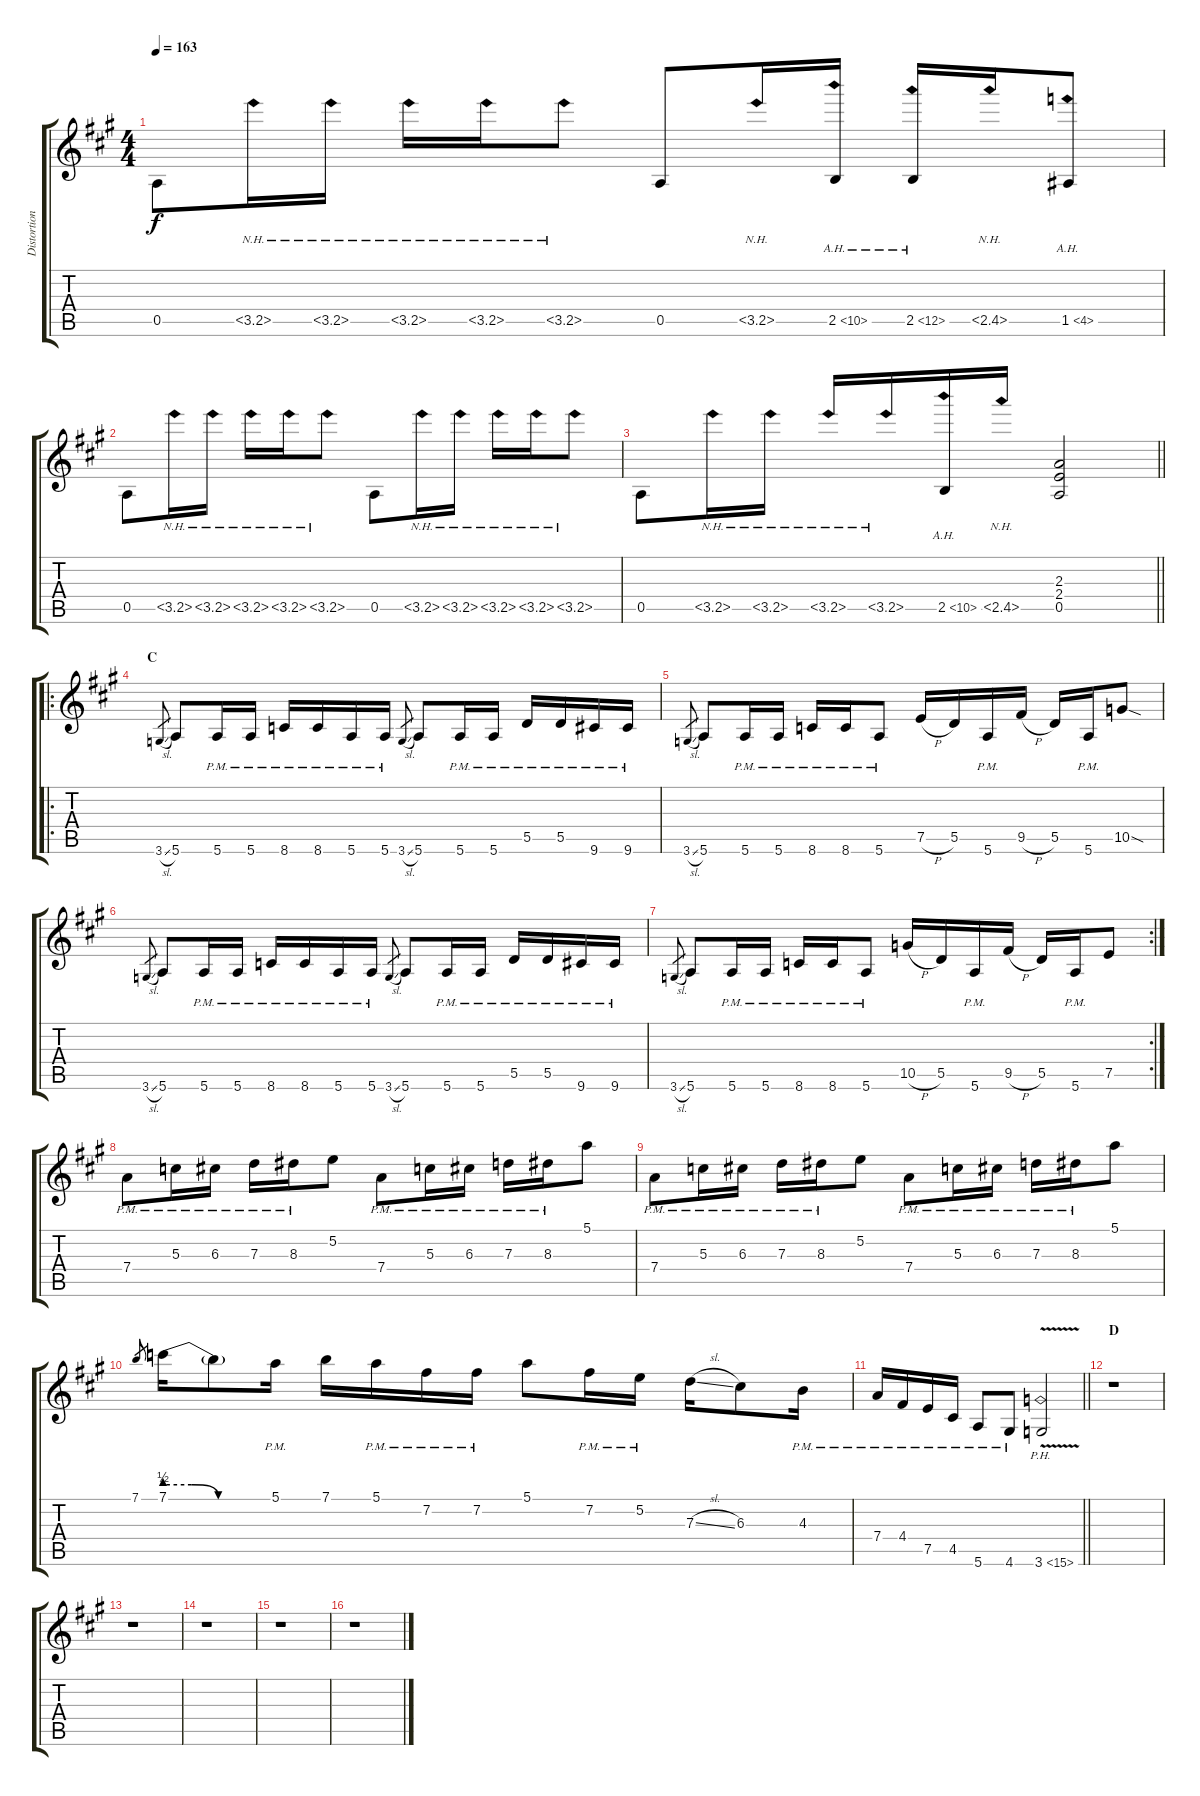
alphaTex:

\track ("Distortion" "Distortion") {instrument distortionguitar}
\staff {score tabs}
\tuning (E4 B3 G3 D3 A2 E2) {hide}
\ts (4 4)
\tempo 163
\clef g2
\ks a
0.5.8{dy f} 3.5{nh}.16 3.5{nh}.16 3.5{nh}.16 3.5{nh}.16 3.5{nh}.8 0.5.8 3.5{nh}.16 2.5{ah 8}.16 2.5{ah 10}.16 2.5{nh}.16 1.5{ah 3}.8 |
0.5.8 3.5{nh}.16 3.5{nh}.16 3.5{nh}.16 3.5{nh}.16 3.5{nh}.8 0.5.8 3.5{nh}.16 3.5{nh}.16 3.5{nh}.16 3.5{nh}.16 3.5{nh}.8 |
\barLineRight lightlight
0.5.8 3.5{nh}.16 3.5{nh}.16 3.5{nh}.16 3.5{nh}.16 2.5{ah 8}.16 2.5{nh}.16 (2.3 2.4 0.5).2 |
\ro
\section ("" "C")
3.6{sl}.8{gr} 5.6.8 5.6{pm}.16 5.6{pm}.16 8.6{pm}.16 8.6{pm}.16 5.6{pm}.16 5.6{pm}.16 3.6{sl}.8{gr} 5.6.8 5.6{pm}.16 5.6{pm}.16 5.5{pm}.16 5.5{pm}.16 9.6{pm}.16 9.6{pm}.16 |
3.6{sl}.8{gr} 5.6.8 5.6{pm}.16 5.6{pm}.16 8.6{pm}.16 8.6{pm}.16 5.6{pm}.8 7.5{h}.16 5.5.16 5.6{pm}.16 9.5{h}.16 5.5.16 5.6{pm}.16 10.5{sod}.8 |
3.6{sl}.8{gr} 5.6.8 5.6{pm}.16 5.6{pm}.16 8.6{pm}.16 8.6{pm}.16 5.6{pm}.16 5.6{pm}.16 3.6{sl}.8{gr} 5.6.8 5.6{pm}.16 5.6{pm}.16 5.5{pm}.16 5.5{pm}.16 9.6{pm}.16 9.6{pm}.16 |
\rc 2
3.6{sl}.8{gr} 5.6.8 5.6{pm}.16 5.6{pm}.16 8.6{pm}.16 8.6{pm}.16 5.6{pm}.8 10.5{h}.16 5.5.16 5.6{pm}.16 9.5{h}.16 5.5.16 5.6{pm}.16 7.5.8 |
7.4{pm}.8 5.3{pm}.16 6.3{pm}.16 7.3{pm}.16 8.3{pm}.16 5.2.8 7.4{pm}.8 5.3{pm}.16 6.3{pm}.16 7.3{pm}.16 8.3{pm}.16 5.1.8 |
7.4{pm}.8 5.3{pm}.16 6.3{pm}.16 7.3{pm}.16 8.3{pm}.16 5.2.8 7.4{pm}.8 5.3{pm}.16 6.3{pm}.16 7.3{pm}.16 8.3{pm}.16 5.1.8 |
7.1.8{gr} 7.1{be (custom 0 2 15 2 30 0 60 0)}.16 7.1{t}.8 5.1{pm}.16 7.1.16 5.1{pm}.16 7.2{pm}.16 7.2{pm}.16 5.1.8 7.2{pm}.16 5.2{pm}.16 7.3{sl}.16 6.3.8 4.3{pm}.16 |
\barLineRight lightlight
7.4{pm}.16 4.4{pm}.16 7.5{pm}.16 4.5{pm}.16 5.6{pm}.8 4.6{pm}.8 3.6{ph 12 v}.2 |
\section ("" "D")
r.1 |
r.1 |
r.1 |
r.1 |
r.1
